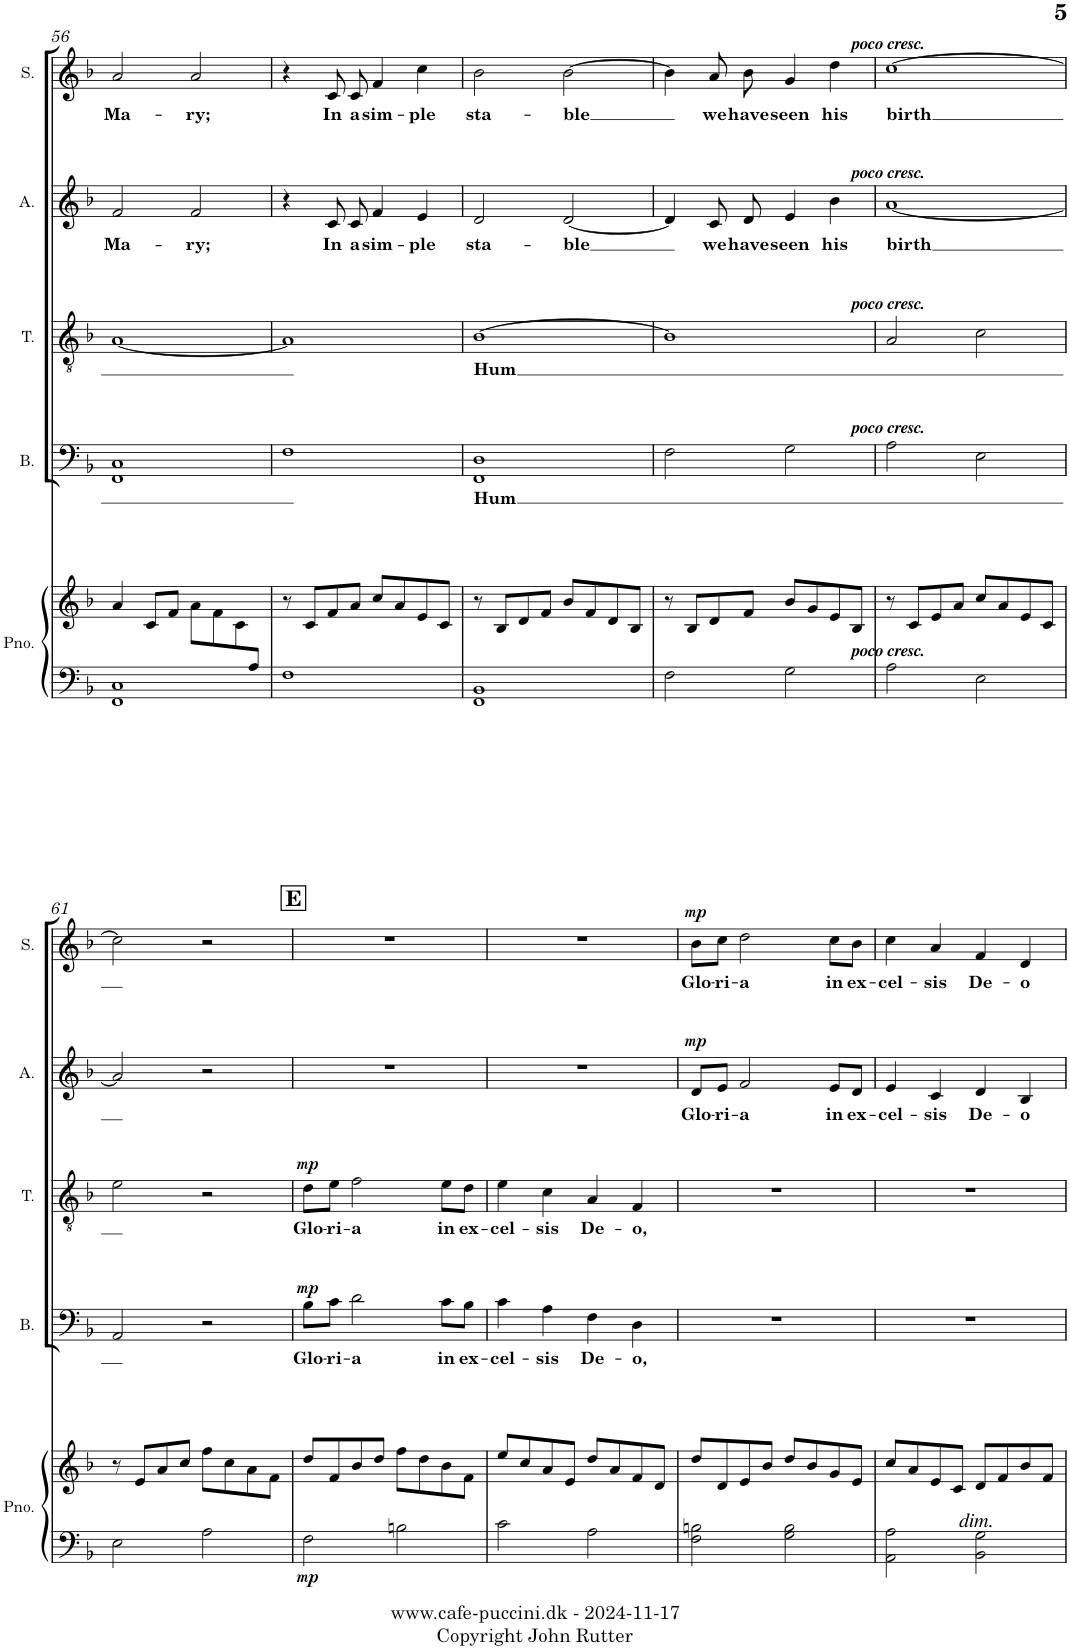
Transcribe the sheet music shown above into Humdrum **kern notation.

**kern	**kern	**dynam	**kern	**text	**dynam	**kern	**text	**dynam	**kern	**text	**dynam	**kern	**text	**dynam
*part5	*part5	*part5	*part4	*part4	*part4	*part3	*part3	*part3	*part2	*part2	*part2	*part1	*part1	*part1
*staff6	*staff5	*staff5/6	*staff4	*staff4	*staff4	*staff3	*staff3	*staff3	*staff2	*staff2	*staff2	*staff1	*staff1	*staff1
*I"Piano	*	*	*I"Bass	*	*	*I"Tenor	*	*	*I"Alto	*	*	*I"Soprano	*	*
*I'Pno.	*	*	*I'B.	*	*	*I'T.	*	*	*I'A.	*	*	*I'S.	*	*
!!LO:PB:g=z
*clefF4	*clefG2	*	*clefF4	*	*	*clefGv2	*	*	*clefG2	*	*	*clefG2	*	*
*k[b-]	*k[b-]	*	*k[b-]	*	*	*k[b-]	*	*	*k[b-]	*	*	*k[b-]	*	*
*M2/2	*M2/2	*	*M2/2	*	*	*M2/2	*	*	*M2/2	*	*	*M2/2	*	*
=56	=56	=56	=56	=56	=56	=56	=56	=56	=56	=56	=56	=56	=56	=56
*^	*	*	*	*	*	*	*	*	*	*	*	*	*	*
!	!	!	!	!	!	!	!	!	!	!	!LO:LY:b	!	!	!LO:LY:b	!
2..ryy	1FF 1C	4a/	.	1FF 1C	.	.	[1A	.	.	2f/	Ma-	.	2a/	Ma-	.
.	.	8c/L	.	.	.	.	.	.	.	.	.	.	.	.	.
.	.	8f/J	.	.	.	.	.	.	.	.	.	.	.	.	.
!	!	!	!	!	!	!	!	!	!	!	!LO:LY:b	!	!	!LO:LY:b	!
.	.	8a\L	.	.	.	.	.	.	.	2f/	-ry;	.	2a/	-ry;	.
.	.	8f\	.	.	.	.	.	.	.	.	.	.	.	.	.
.	.	8c\	.	.	.	.	.	.	.	.	.	.	.	.	.
8A/J	.	8ryy	.	.	.	.	.	.	.	.	.	.	.	.	.
*v	*v	*	*	*	*	*	*	*	*	*	*	*	*	*	*
=57	=57	=57	=57	=57	=57	=57	=57	=57	=57	=57	=57	=57	=57	=57
1F	8r	.	1F	.	.	1A]	.	.	4r	.	.	4r	.	.
.	8c/L	.	.	.	.	.	.	.	.	.	.	.	.	.
!	!	!	!	!	!	!	!	!	!	!LO:LY:b	!	!	!LO:LY:b	!
.	8f/	.	.	.	.	.	.	.	8c/	In	.	8c/	In	.
!	!	!	!	!	!	!	!	!	!	!LO:LY:b	!	!	!LO:LY:b	!
.	8a/J	.	.	.	.	.	.	.	8c/	a	.	8c/	a	.
!	!	!	!	!	!	!	!	!	!	!LO:LY:b	!	!	!LO:LY:b	!
.	8cc/L	.	.	.	.	.	.	.	4f/	sim-	.	4f/	sim-	.
.	8a/	.	.	.	.	.	.	.	.	.	.	.	.	.
!	!	!	!	!	!	!	!	!	!	!LO:LY:b	!	!	!LO:LY:b	!
.	8e/	.	.	.	.	.	.	.	4e/	-ple	.	4cc\	-ple	.
.	8c/J	.	.	.	.	.	.	.	.	.	.	.	.	.
=58	=58	=58	=58	=58	=58	=58	=58	=58	=58	=58	=58	=58	=58	=58
!	!	!	!	!LO:LY:b	!	!	!LO:LY:b	!	!	!LO:LY:b	!	!	!LO:LY:b	!
1FF 1BB-	8r	.	1FF 1D	Hum	.	[1B-	Hum	.	2d/	sta-	.	2b-\	sta-	.
.	8B-/L	.	.	.	.	.	.	.	.	.	.	.	.	.
.	8d/	.	.	.	.	.	.	.	.	.	.	.	.	.
.	8f/J	.	.	.	.	.	.	.	.	.	.	.	.	.
!	!	!	!	!	!	!	!	!	!	!LO:LY:b	!	!	!LO:LY:b	!
.	8b-/L	.	.	.	.	.	.	.	[2d/	-ble	.	[2b-\	-ble	.
.	8f/	.	.	.	.	.	.	.	.	.	.	.	.	.
.	8d/	.	.	.	.	.	.	.	.	.	.	.	.	.
.	8B-/J	.	.	.	.	.	.	.	.	.	.	.	.	.
=59	=59	=59	=59	=59	=59	=59	=59	=59	=59	=59	=59	=59	=59	=59
2F\	8r	.	2F\	.	.	1B-]	.	.	4d/]	.	.	4b-\]	.	.
.	8B-/L	.	.	.	.	.	.	.	.	.	.	.	.	.
!	!	!	!	!	!	!	!	!	!	!LO:LY:b	!	!	!LO:LY:b	!
.	8d/	.	.	.	.	.	.	.	8c/	we	.	8a/	we	.
!	!	!	!	!	!	!	!	!	!	!LO:LY:b	!	!	!LO:LY:b	!
.	8f/J	.	.	.	.	.	.	.	8d/	have	.	8b-\	have	.
!	!	!	!	!	!	!	!	!	!	!LO:LY:b	!	!	!LO:LY:b	!
2G\	8b-/L	.	2G\	.	.	.	.	.	4e/	seen	.	4g/	seen	.
.	8g/	.	.	.	.	.	.	.	.	.	.	.	.	.
!	!	!	!	!	!	!	!	!	!	!LO:LY:b	!	!	!LO:LY:b	!
.	8e/	.	.	.	.	.	.	.	4b-\	his	.	4dd\	his	.
.	8B-/J	.	.	.	.	.	.	.	.	.	.	.	.	.
=60	=60	=60	=60	=60	=60	=60	=60	=60	=60	=60	=60	=60	=60	=60
!	!	!	!	!	!	!	!	!	!	!	!	!LO:TX:a:Bi:t=poco cresc.	!	!
!	!	!	!	!	!	!	!	!	!LO:TX:a:Bi:t=poco cresc.	!	!	!	!	!
!	!	!	!	!	!	!LO:TX:a:Bi:t=poco cresc.	!	!	!	!	!	!	!	!
!	!	!	!LO:TX:a:Bi:t=poco cresc.	!	!	!	!	!	!	!	!	!	!	!
!LO:TX:a:Bi:t=poco cresc.	!	!	!	!	!	!	!	!	!	!	!	!	!	!
!	!	!	!	!	!	!	!	!	!	!LO:LY:b	!	!	!LO:LY:b	!
2A\	8r	.	2A\	.	.	2A/	.	.	[1a	birth	.	[1cc	birth	.
.	8c/L	.	.	.	.	.	.	.	.	.	.	.	.	.
.	8e/	.	.	.	.	.	.	.	.	.	.	.	.	.
.	8a/J	.	.	.	.	.	.	.	.	.	.	.	.	.
2E\	8cc/L	.	2E\	.	.	2c\	.	.	.	.	.	.	.	.
.	8a/	.	.	.	.	.	.	.	.	.	.	.	.	.
.	8e/	.	.	.	.	.	.	.	.	.	.	.	.	.
.	8c/J	.	.	.	.	.	.	.	.	.	.	.	.	.
!!LO:LB:g=z
=61	=61	=61	=61	=61	=61	=61	=61	=61	=61	=61	=61	=61	=61	=61
2E\	8r	.	2AA/	.	.	2e\	.	.	2a/]	.	.	2cc\]	.	.
.	8e/L	.	.	.	.	.	.	.	.	.	.	.	.	.
.	8a/	.	.	.	.	.	.	.	.	.	.	.	.	.
.	8cc/J	.	.	.	.	.	.	.	.	.	.	.	.	.
2A\	8ff\L	.	2r	.	.	2r	.	.	2r	.	.	2r	.	.
.	8cc\	.	.	.	.	.	.	.	.	.	.	.	.	.
.	8a\	.	.	.	.	.	.	.	.	.	.	.	.	.
.	8f\J	.	.	.	.	.	.	.	.	.	.	.	.	.
!!LO:REH:place=s1:a:B:cj:fs=14:t=E
=62	=62	=62	=62	=62	=62	=62	=62	=62	=62	=62	=62	=62	=62	=62
!	!	!LO:DY:b=2	!	!LO:LY:b	!LO:DY:a	!	!LO:LY:b	!LO:DY:a	!	!	!	!	!	!
2F\	8dd/L	mp	8B-\L	Glo-	mp	8d\L	Glo-	mp	1r	.	.	1r	.	.
!	!	!	!	!LO:LY:b	!	!	!LO:LY:b	!	!	!	!	!	!	!
.	8f/	.	8c\J	-ri-	.	8e\J	-ri-	.	.	.	.	.	.	.
!	!	!	!	!LO:LY:b	!	!	!LO:LY:b	!	!	!	!	!	!	!
.	8b-/	.	2d\	-a	.	2f\	-a	.	.	.	.	.	.	.
.	8dd/J	.	.	.	.	.	.	.	.	.	.	.	.	.
2Bn\	8ff\L	.	.	.	.	.	.	.	.	.	.	.	.	.
.	8dd\	.	.	.	.	.	.	.	.	.	.	.	.	.
!	!	!	!	!LO:LY:b	!	!	!LO:LY:b	!	!	!	!	!	!	!
.	8b-\	.	8c\L	in	.	8e\L	in	.	.	.	.	.	.	.
!	!	!	!	!LO:LY:b	!	!	!LO:LY:b	!	!	!	!	!	!	!
.	8f\J	.	8B-\J	ex-	.	8d\J	ex-	.	.	.	.	.	.	.
=63	=63	=63	=63	=63	=63	=63	=63	=63	=63	=63	=63	=63	=63	=63
!	!	!	!	!LO:LY:b	!	!	!LO:LY:b	!	!	!	!	!	!	!
2c\	8ee/L	.	4c\	-cel-	.	4e\	-cel-	.	1r	.	.	1r	.	.
.	8cc/	.	.	.	.	.	.	.	.	.	.	.	.	.
!	!	!	!	!LO:LY:b	!	!	!LO:LY:b	!	!	!	!	!	!	!
.	8a/	.	4A\	-sis	.	4c\	-sis	.	.	.	.	.	.	.
.	8e/J	.	.	.	.	.	.	.	.	.	.	.	.	.
!	!	!	!	!LO:LY:b	!	!	!LO:LY:b	!	!	!	!	!	!	!
2A\	8dd/L	.	4F\	De-	.	4A/	De-	.	.	.	.	.	.	.
.	8a/	.	.	.	.	.	.	.	.	.	.	.	.	.
!	!	!	!	!LO:LY:b	!	!	!LO:LY:b	!	!	!	!	!	!	!
.	8f/	.	4D\	-o,	.	4F/	-o,	.	.	.	.	.	.	.
.	8d/J	.	.	.	.	.	.	.	.	.	.	.	.	.
=64	=64	=64	=64	=64	=64	=64	=64	=64	=64	=64	=64	=64	=64	=64
!	!	!	!	!	!	!	!	!	!	!LO:LY:b	!LO:DY:a	!	!LO:LY:b	!LO:DY:a
2F\ 2Bn\	8dd/L	.	1r	.	.	1r	.	.	8d/L	Glo-	mp	8b-\L	Glo-	mp
!	!	!	!	!	!	!	!	!	!	!LO:LY:b	!	!	!LO:LY:b	!
.	8d/	.	.	.	.	.	.	.	8e/J	-ri-	.	8cc\J	-ri-	.
!	!	!	!	!	!	!	!	!	!	!LO:LY:b	!	!	!LO:LY:b	!
.	8e/	.	.	.	.	.	.	.	2f/	-a	.	2dd\	-a	.
.	8b-/J	.	.	.	.	.	.	.	.	.	.	.	.	.
2G\ 2B\	8dd/L	.	.	.	.	.	.	.	.	.	.	.	.	.
.	8b-/	.	.	.	.	.	.	.	.	.	.	.	.	.
!	!	!	!	!	!	!	!	!	!	!LO:LY:b	!	!	!LO:LY:b	!
.	8g/	.	.	.	.	.	.	.	8e/L	in	.	8cc\L	in	.
!	!	!	!	!	!	!	!	!	!	!LO:LY:b	!	!	!LO:LY:b	!
.	8e/J	.	.	.	.	.	.	.	8d/J	ex-	.	8b-\J	ex-	.
=65	=65	=65	=65	=65	=65	=65	=65	=65	=65	=65	=65	=65	=65	=65
!	!	!	!	!	!	!	!	!	!	!LO:LY:b	!	!	!LO:LY:b	!
2AA\ 2A\	8cc/L	.	1r	.	.	1r	.	.	4e/	-cel-	.	4cc\	-cel-	.
.	8a/	.	.	.	.	.	.	.	.	.	.	.	.	.
!	!	!	!	!	!	!	!	!	!	!LO:LY:b	!	!	!LO:LY:b	!
.	8e/	.	.	.	.	.	.	.	4c/	-sis	.	4a/	-sis	.
.	8c/J	.	.	.	.	.	.	.	.	.	.	.	.	.
!LO:TX:a:i:t=dim.	!	!	!	!	!	!	!	!	!	!	!	!	!	!
!	!	!	!	!	!	!	!	!	!	!LO:LY:b	!	!	!LO:LY:b	!
2BB-\ 2G\	8d/L	.	.	.	.	.	.	.	4d/	De-	.	4f/	De-	.
.	8f/	.	.	.	.	.	.	.	.	.	.	.	.	.
!	!	!	!	!	!	!	!	!	!	!LO:LY:b	!	!	!LO:LY:b	!
.	8b-/	.	.	.	.	.	.	.	4B-/	-o	.	4d/	-o	.
.	8f/J	.	.	.	.	.	.	.	.	.	.	.	.	.
=	=	=	=	=	=	=	=	=	=	=	=	=	=	=
*-	*-	*-	*-	*-	*-	*-	*-	*-	*-	*-	*-	*-	*-	*-
